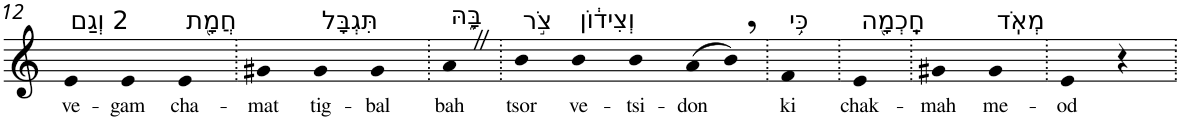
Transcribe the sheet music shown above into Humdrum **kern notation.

**kern	**text
*part1	*part1
*staff1	*staff1
*I"Piano	*
*I'Pno	*
!!LO:PB:g=z
*clefG2	*
*k[]	*
=12	=12
!LO:TX:a:t=2 וְגַם	!
!	!LO:LY:b
4e	ve-
!	!LO:LY:b
4e	-gam
!LO:TX:a:t=חֲמָ֖ת	!
!	!LO:LY:b
4e	cha-
=13.	=13.
!	!LO:LY:b
4g#X	-mat
!LO:TX:a:t=תִּגְבָּל	!
!	!LO:LY:b
4g#	tig-
!	!LO:LY:b
4g#	-bal
=14.	=14.
!LO:TX:a:t=בָּ֑הּ	!
!	!LO:LY:b
4aZ	bah
=15.	=15.
!LO:TX:a:t=צֹ֣ר	!
!	!LO:LY:b
4b	tsor
!LO:TX:a:t=וְצִיד֔וֹן	!
!	!LO:LY:b
4b	ve-
!	!LO:LY:b
4b	-tsi-
!	!LO:LY:b
(>8a	-don
8b,)	.
=16.	=16.
!LO:TX:a:t=כִּ֥י	!
!	!LO:LY:b
4f	ki
=17.	=17.
!LO:TX:a:t=חָֽכְמָ֖ה	!
!	!LO:LY:b
4e	chak-
=18.	=18.
!	!LO:LY:b
4g#X	-mah
!LO:TX:a:t=מְאֹֽד	!
!	!LO:LY:b
4g#	me-
=19.	=19.
!	!LO:LY:b
4e	-od
4r	.
=.	=.
*-	*-
